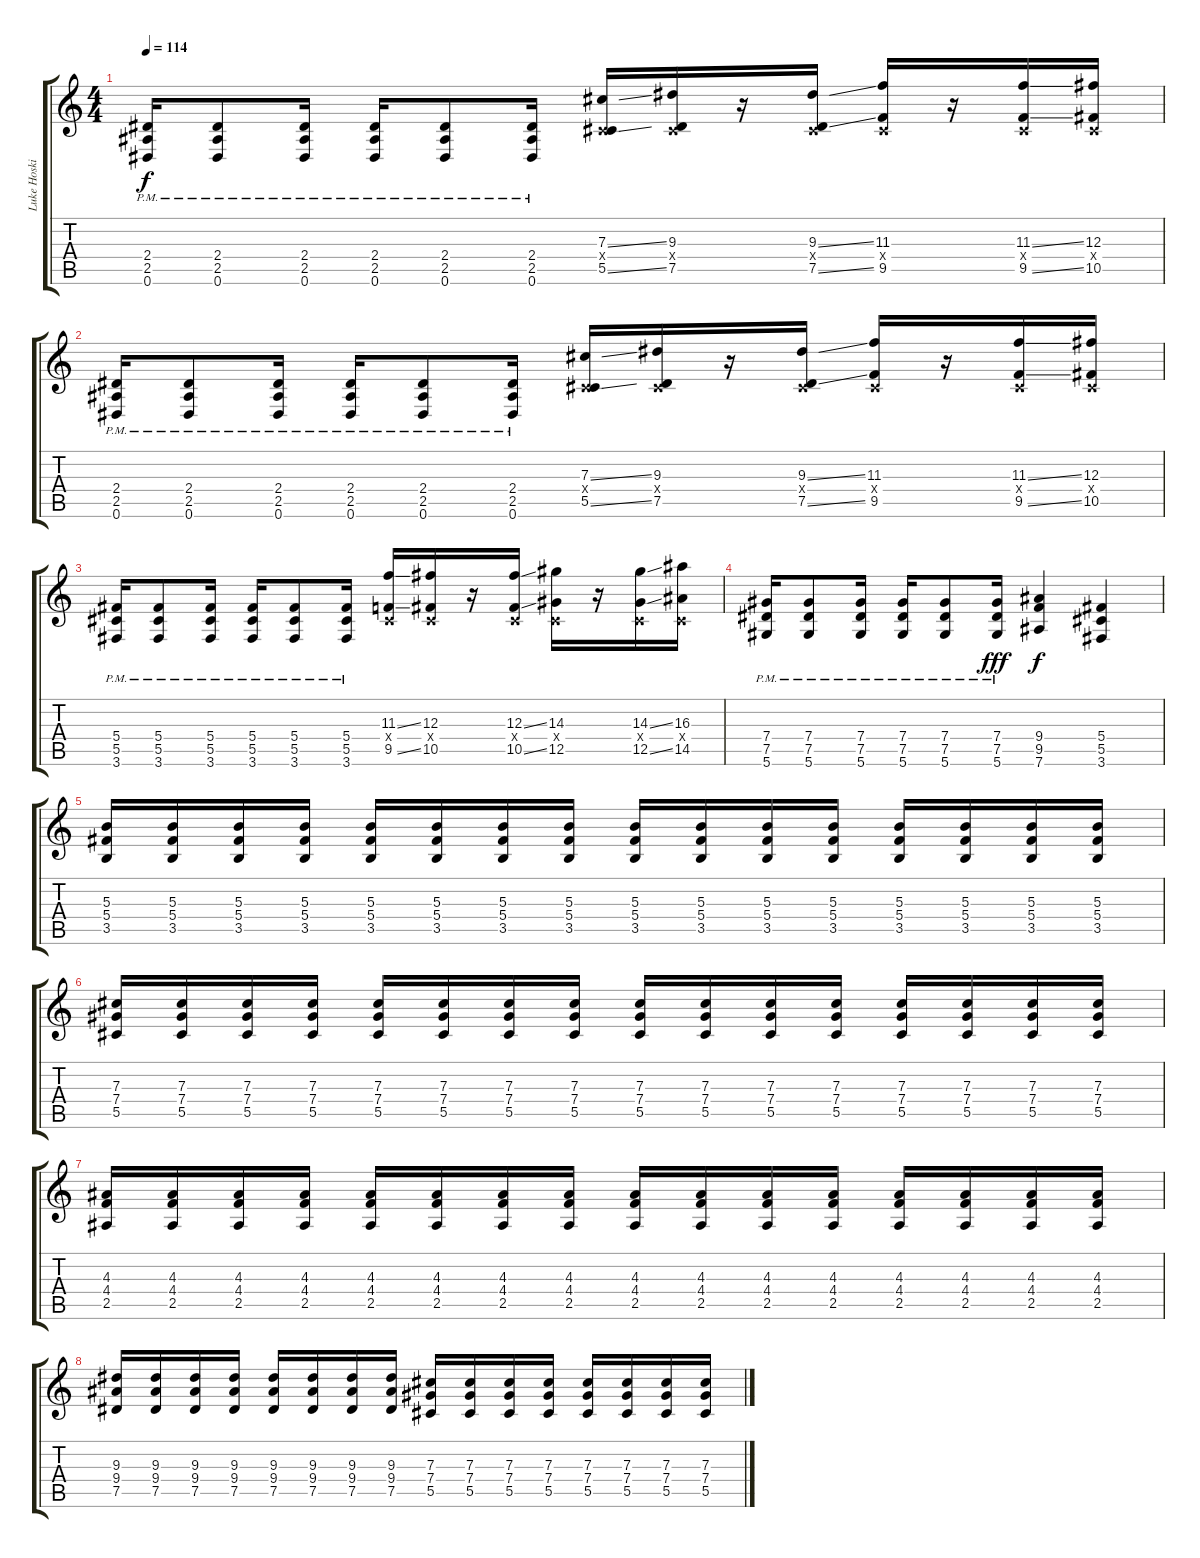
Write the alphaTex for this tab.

\track ("Luke Hoskin" "Luke Hoski") {instrument overdrivenguitar}
\staff {score tabs}
\tuning (Eb4 Bb3 Gb3 Db3 Ab2 Eb2) {hide}
\ts (4 4)
\tempo 114
\clef g2
\ks c
(2.4{pm} 2.5{pm} 0.6{pm}).16{dy f} (2.4{pm} 2.5{pm} 0.6{pm}).8 (2.4{pm} 2.5{pm} 0.6{pm}).16 (2.4{pm} 2.5{pm} 0.6{pm}).16 (2.4{pm} 2.5{pm} 0.6{pm}).8 (2.4{pm} 2.5{pm} 0.6{pm}).16 (7.3{ss} 0.4{x} 5.5{ss}).16 (9.3 0.4{x} 7.5).16 r.16 (9.3{ss} 0.4{x} 7.5{ss}).16 (11.3 0.4{x} 9.5).16 r.16 (11.3{ss} 0.4{x} 9.5{ss}).16 (12.3 0.4{x} 10.5).16 |
(2.4{pm} 2.5{pm} 0.6{pm}).16 (2.4{pm} 2.5{pm} 0.6{pm}).8 (2.4{pm} 2.5{pm} 0.6{pm}).16 (2.4{pm} 2.5{pm} 0.6{pm}).16 (2.4{pm} 2.5{pm} 0.6{pm}).8 (2.4{pm} 2.5{pm} 0.6{pm}).16 (7.3{ss} 0.4{x} 5.5{ss}).16 (9.3 0.4{x} 7.5).16 r.16 (9.3{ss} 0.4{x} 7.5{ss}).16 (11.3 0.4{x} 9.5).16 r.16 (11.3{ss} 0.4{x} 9.5{ss}).16 (12.3 0.4{x} 10.5).16 |
(5.4{pm} 5.5{pm} 3.6{pm}).16 (5.4{pm} 5.5{pm} 3.6{pm}).8 (5.4{pm} 5.5{pm} 3.6{pm}).16 (5.4{pm} 5.5{pm} 3.6{pm}).16 (5.4{pm} 5.5{pm} 3.6{pm}).8 (5.4{pm} 5.5{pm} 3.6{pm}).16 (11.3{ss} 0.4{x} 9.5{ss}).16 (12.3 0.4{x} 10.5).16 r.16 (12.3{ss} 0.4{x} 10.5{ss}).16 (14.3 0.4{x} 12.5).16 r.16 (14.3{ss} 0.4{x} 12.5{ss}).16 (16.3 0.4{x} 14.5).16 |
(7.4{pm} 7.5{pm} 5.6{pm}).16 (7.4{pm} 7.5{pm} 5.6{pm}).8 (7.4{pm} 7.5{pm} 5.6{pm}).16 (7.4{pm} 7.5{pm} 5.6{pm}).16 (7.4{pm} 7.5{pm} 5.6{pm}).8 (7.4{pm} 7.5{pm} 5.6{pm}).16{dy fff} (9.4 9.5 7.6).4{dy f} (5.4 5.5 3.6).4 |
(5.3 5.4 3.5).16 (5.3 5.4 3.5).16 (5.3 5.4 3.5).16 (5.3 5.4 3.5).16 (5.3 5.4 3.5).16 (5.3 5.4 3.5).16 (5.3 5.4 3.5).16 (5.3 5.4 3.5).16 (5.3 5.4 3.5).16 (5.3 5.4 3.5).16 (5.3 5.4 3.5).16 (5.3 5.4 3.5).16 (5.3 5.4 3.5).16 (5.3 5.4 3.5).16 (5.3 5.4 3.5).16 (5.3 5.4 3.5).16 |
(7.3 7.4 5.5).16 (7.3 7.4 5.5).16 (7.3 7.4 5.5).16 (7.3 7.4 5.5).16 (7.3 7.4 5.5).16 (7.3 7.4 5.5).16 (7.3 7.4 5.5).16 (7.3 7.4 5.5).16 (7.3 7.4 5.5).16 (7.3 7.4 5.5).16 (7.3 7.4 5.5).16 (7.3 7.4 5.5).16 (7.3 7.4 5.5).16 (7.3 7.4 5.5).16 (7.3 7.4 5.5).16 (7.3 7.4 5.5).16 |
(4.3 4.4 2.5).16 (4.3 4.4 2.5).16 (4.3 4.4 2.5).16 (4.3 4.4 2.5).16 (4.3 4.4 2.5).16 (4.3 4.4 2.5).16 (4.3 4.4 2.5).16 (4.3 4.4 2.5).16 (4.3 4.4 2.5).16 (4.3 4.4 2.5).16 (4.3 4.4 2.5).16 (4.3 4.4 2.5).16 (4.3 4.4 2.5).16 (4.3 4.4 2.5).16 (4.3 4.4 2.5).16 (4.3 4.4 2.5).16 |
(9.3 9.4 7.5).16 (9.3 9.4 7.5).16 (9.3 9.4 7.5).16 (9.3 9.4 7.5).16 (9.3 9.4 7.5).16 (9.3 9.4 7.5).16 (9.3 9.4 7.5).16 (9.3 9.4 7.5).16 (7.3 7.4 5.5).16 (7.3 7.4 5.5).16 (7.3 7.4 5.5).16 (7.3 7.4 5.5).16 (7.3 7.4 5.5).16 (7.3 7.4 5.5).16 (7.3 7.4 5.5).16 (7.3 7.4 5.5).16
